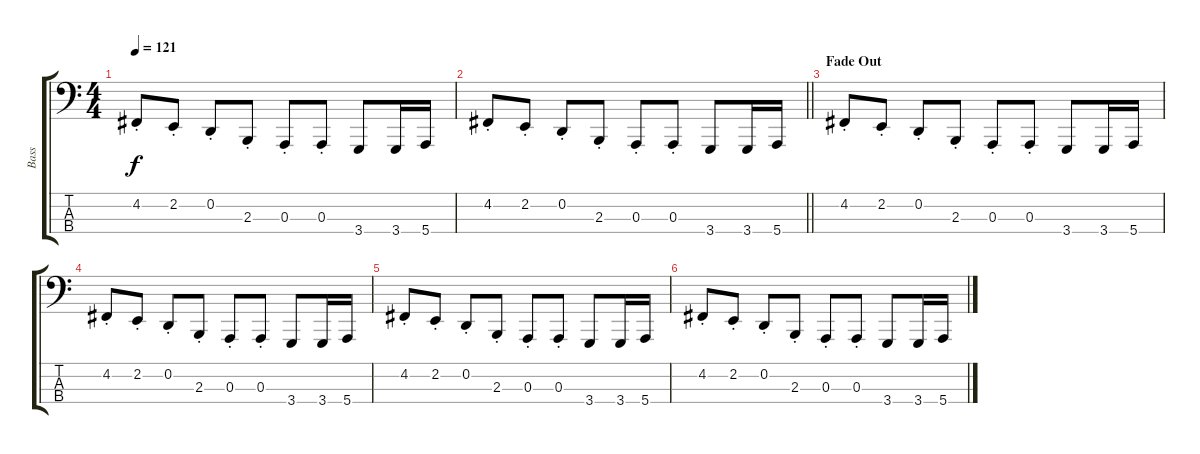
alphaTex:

\track ("Bass" "Bass") {instrument lead8bassandlead}
\staff {score tabs}
\tuning (G2 D2 A1 E1) {hide}
\ts (4 4)
\tempo 121
\clef f4
\ks c
4.2{st}.8{dy f} 2.2{st}.8 0.2{st}.8 2.3{st}.8 0.3{st}.8 0.3{st}.8 3.4.8 3.4.16 5.4.16 |
\barLineRight lightlight
4.2{st}.8 2.2{st}.8 0.2{st}.8 2.3{st}.8 0.3{st}.8 0.3{st}.8 3.4.8 3.4.16 5.4.16 |
\section ("" "Fade Out")
4.2{st}.8 2.2{st}.8 0.2{st}.8 2.3{st}.8 0.3{st}.8 0.3{st}.8 3.4.8 3.4.16 5.4.16 |
4.2{st}.8 2.2{st}.8 0.2{st}.8 2.3{st}.8 0.3{st}.8 0.3{st}.8 3.4.8 3.4.16 5.4.16 |
4.2{st}.8 2.2{st}.8 0.2{st}.8 2.3{st}.8 0.3{st}.8 0.3{st}.8 3.4.8 3.4.16 5.4.16 |
4.2{st}.8 2.2{st}.8 0.2{st}.8 2.3{st}.8 0.3{st}.8 0.3{st}.8 3.4.8 3.4.16 5.4.16
